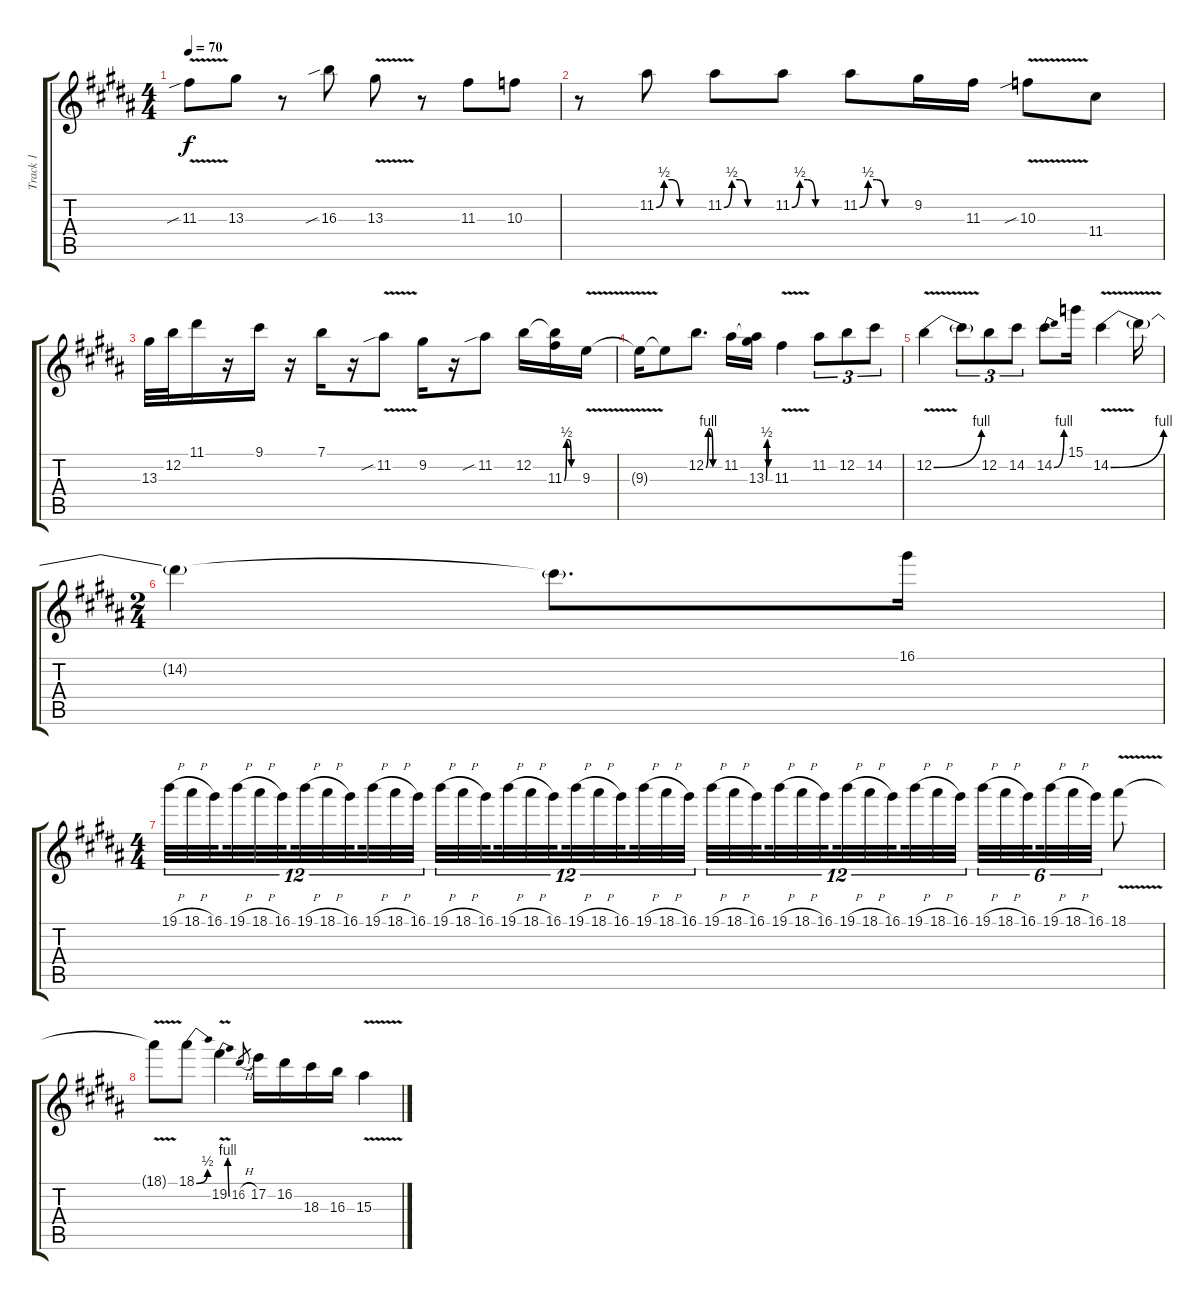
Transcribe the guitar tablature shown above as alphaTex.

\track ("Track 1" "Track 1") {instrument overdrivenguitar}
\staff {score tabs}
\tuning (E4 B3 G3 D3 A2 E2) {hide}
\ts (4 4)
\tempo 70
\clef g2
\ks b
11.3{v sib}.8{dy f} 13.3.8 r.8 16.3{sib}.8 13.3{v}.8 r.8 11.3.8 10.3.8 |
r.8 11.2{be (custom 0 0 10 2 20 2 30 0 60 0)}.8 11.2{be (custom 0 0 10 2 20 2 30 0 60 0)}.8 11.2{be (custom 0 0 10 2 20 2 30 0 60 0)}.8 11.2{be (custom 0 0 10 2 20 2 30 0 60 0)}.8 9.2.16 11.3.16 10.3{v sib}.8 11.4.8 |
13.3.32 12.2.32 11.1.16 r.16 9.1.16 r.16 7.1.16 r.16 11.2{v sib}.8 9.2.16 r.16 11.2{sib}.8 12.2.16 (12.2{t} 11.3{be (custom 0 0 10 2 20 2 30 0 60 0)}).16 9.3{v}.16 |
9.3{t}.16 9.3{t}.8 12.2{be (custom 0 0 10 4 20 4 30 0 60 0)}.8{d} 11.2.16 (11.2{t} 13.3{be (custom 0 0 10 2 20 2 30 0 60 0)}).16 11.3{v}.4 11.2.8{tu (3 2)} 12.2.8{tu (3 2)} 14.2.8{tu (3 2)} |
12.2{be (bend 0 0 60 4) v}.4 12.2{t}.8{tu (3 2)} 12.2.8{tu (3 2)} 14.2.8{tu (3 2)} 14.2{be (bend 0 0 60 4)}.8 15.1.16 14.2{be (bend 0 0 60 4) v}.4 14.2{t}.16 |
\ts (2 4)
14.2{t}.4 14.2{t}.8{d} 16.1.16 |
\ts (4 4)
19.1{h}.32{tu (12 8)} 18.1{h}.32{tu (12 8)} 16.1.32{tu (12 8) beam splitsecondary} 19.1{h}.32{tu (12 8)} 18.1{h}.32{tu (12 8)} 16.1.32{tu (12 8) beam splitsecondary} 19.1{h}.32{tu (12 8)} 18.1{h}.32{tu (12 8)} 16.1.32{tu (12 8) beam splitsecondary} 19.1{h}.32{tu (12 8)} 18.1{h}.32{tu (12 8)} 16.1.32{tu (12 8)} 19.1{h}.32{tu (12 8)} 18.1{h}.32{tu (12 8)} 16.1.32{tu (12 8) beam splitsecondary} 19.1{h}.32{tu (12 8)} 18.1{h}.32{tu (12 8)} 16.1.32{tu (12 8) beam splitsecondary} 19.1{h}.32{tu (12 8)} 18.1{h}.32{tu (12 8)} 16.1.32{tu (12 8) beam splitsecondary} 19.1{h}.32{tu (12 8)} 18.1{h}.32{tu (12 8)} 16.1.32{tu (12 8)} 19.1{h}.32{tu (12 8)} 18.1{h}.32{tu (12 8)} 16.1.32{tu (12 8) beam splitsecondary} 19.1{h}.32{tu (12 8)} 18.1{h}.32{tu (12 8)} 16.1.32{tu (12 8) beam splitsecondary} 19.1{h}.32{tu (12 8)} 18.1{h}.32{tu (12 8)} 16.1.32{tu (12 8) beam splitsecondary} 19.1{h}.32{tu (12 8)} 18.1{h}.32{tu (12 8)} 16.1.32{tu (12 8)} 19.1{h}.32{tu (6 4)} 18.1{h}.32{tu (6 4)} 16.1.32{tu (6 4) beam splitsecondary} 19.1{h}.32{tu (6 4)} 18.1{h}.32{tu (6 4)} 16.1.32{tu (6 4)} 18.1{v}.8 |
18.1{t}.8 18.1{be (bend 0 0 60 2)}.8 19.2{be (bend 0 0 60 4) v}.4 16.2{h}.8{gr} 17.2.16 16.2.16 18.3.16 16.3.16 15.3{v}.4
